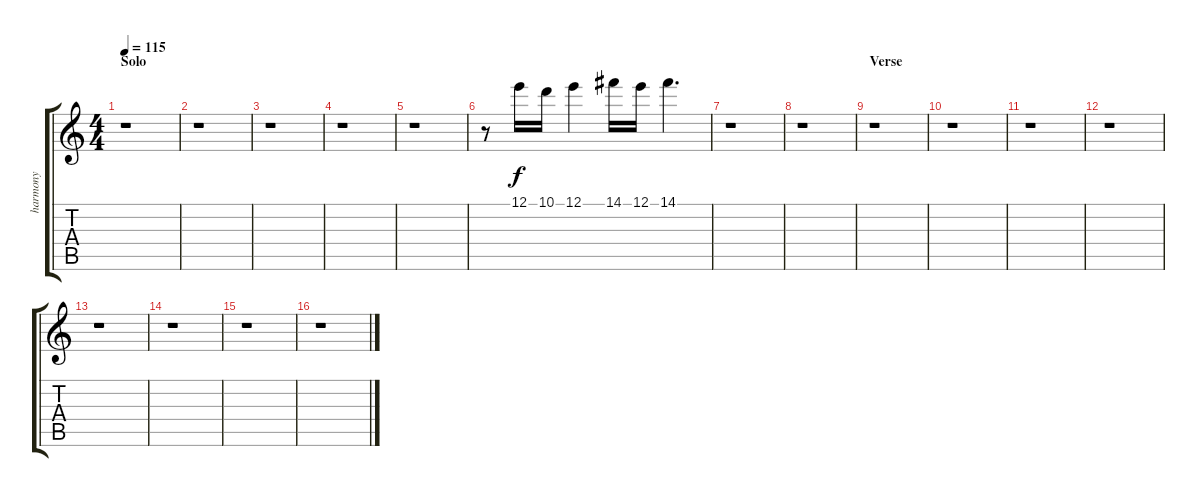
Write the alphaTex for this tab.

\track ("harmony" "harmony") {instrument distortionguitar}
\staff {score tabs}
\tuning (E4 B3 G3 D3 A2 E2) {hide}
\ts (4 4)
\section ("" "Solo")
\tempo 115
\clef g2
\ks c
r.1{dy f} |
r.1 |
r.1 |
r.1 |
r.1 |
r.8 12.1.16 10.1.16 12.1.4 14.1.16 12.1.16 14.1.4{d} |
r.1 |
r.1 |
\section ("" "Verse")
r.1 |
r.1 |
r.1 |
r.1 |
r.1 |
r.1 |
r.1 |
r.1
